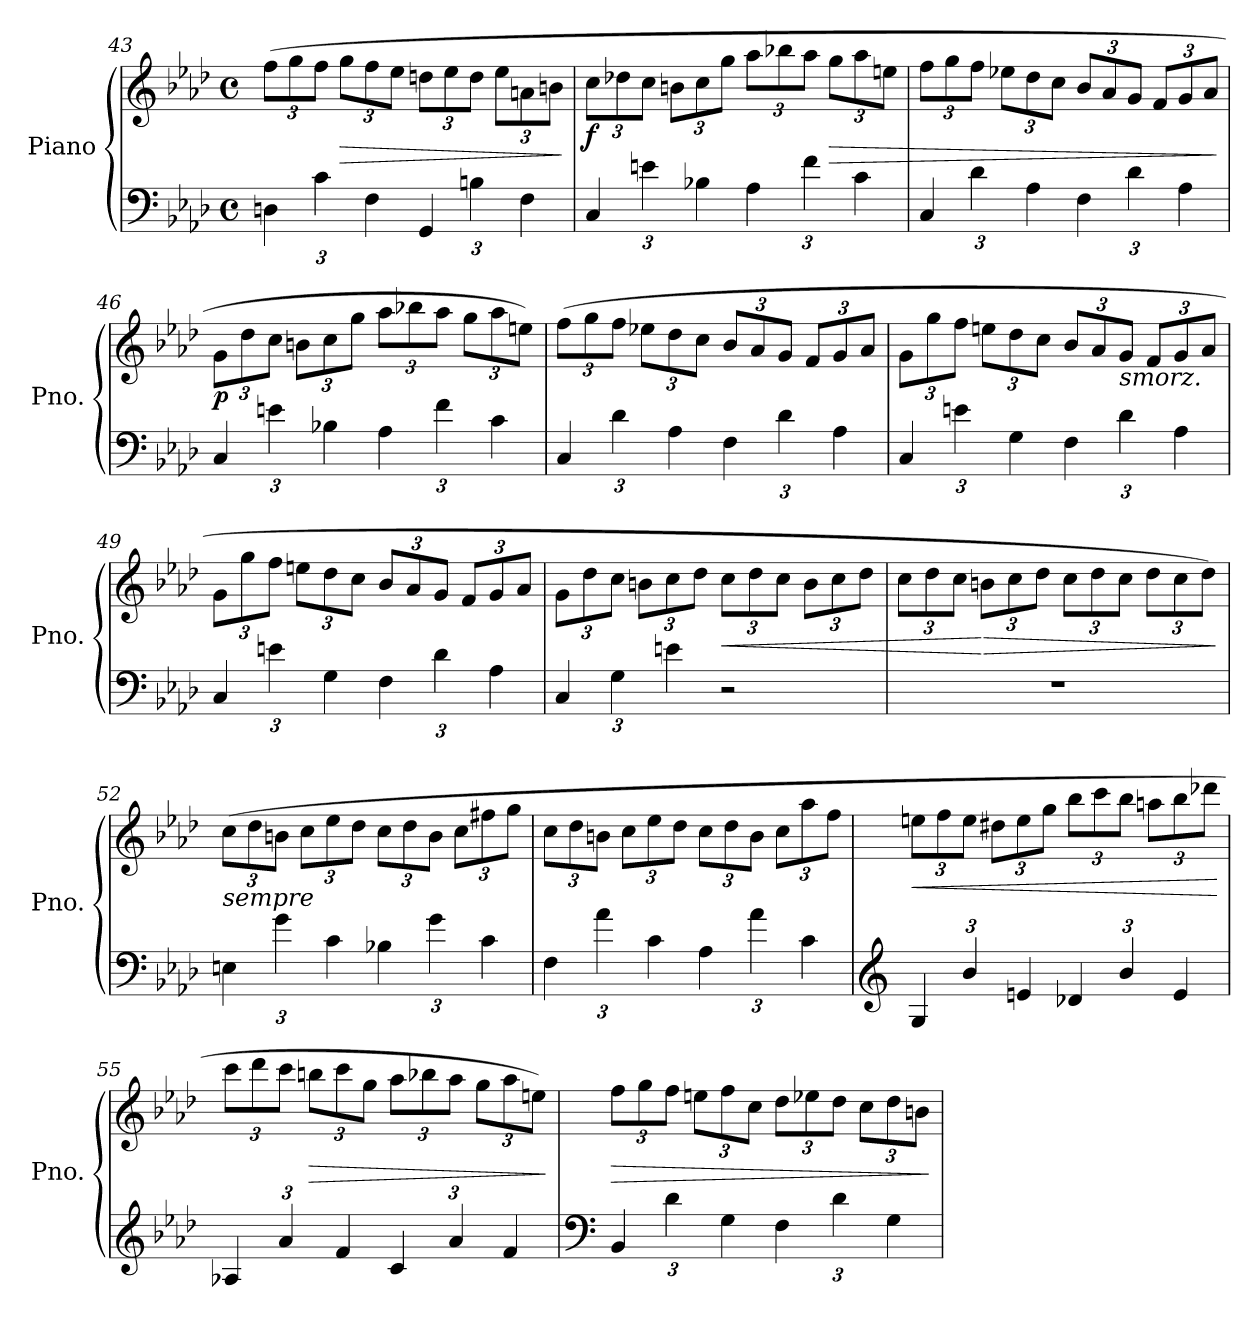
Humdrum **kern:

**kern	**kern	**dynam
*part1	*part1	*part1
*staff2	*staff1	*staff1/2
*I"Piano	*	*
*I'Pno.	*	*
*clefF4	*clefG2	*
*k[b-e-a-d-]	*k[b-e-a-d-]	*
*M4/4	*M4/4	*
*met(c)	*met(c)	*
*Xbrackettup	*Xbrackettup	*
=43	=43	=43
6Dn\	(>12ff\L	.
.	12gg\	.
6c\	12ff\J	.
!	!	!LO:HP:b
.	12gg\L	>
6F\	12ff\	.
.	12ee-\J	.
6GG/	12ddn\L	.
.	12ee-\	.
6Bn\	12dd\J	.
.	12ee-\L	.
6F\	12an\	.
.	12bn\J	.
.	.	]
=44	=44	=44
!	!	!LO:DY:b
6C/	12cc\L	f
.	12dd-X\	.
6en\	12cc\J	.
.	12bn\L	.
6B-X\	12cc\	.
.	12gg\J	.
6A-\	12aa-\L	.
.	12bb-X\	.
6f\	12aa-\J	.
!	!	!LO:HP:b
.	12gg\L	>
6c\	12aa-\	.
.	12een\J	.
!!LO:LB:g=z
=45	=45	=45
6C/	12ff\L	.
.	12gg\	.
6d-\	12ff\J	.
.	12ee-X\L	.
6A-\	12dd-\	.
.	12cc\J	.
6F\	12b-/L	.
.	12a-/	.
6d-\	12g/J	.
.	12f/L	.
6A-\	12g/	.
.	12a-/J	.
.	.	]
=46	=46	=46
!	!	!LO:DY:b
6C/	12g\L	p
.	12dd-\	.
6en\	12cc\J	.
.	12bn\L	.
6B-X\	12cc\	.
.	12gg\J	.
6A-\	12aa-\L	.
.	12bb-X\	.
6f\	12aa-\J	.
.	12gg\L	.
6c\	12aa-\	.
.	12een\J)	.
=47	=47	=47
6C/	(>12ff\L	.
.	12gg\	.
6d-\	12ff\J	.
.	12ee-X\L	.
6A-\	12dd-\	.
.	12cc\J	.
6F\	12b-/L	.
.	12a-/	.
6d-\	12g/J	.
.	12f/L	.
6A-\	12g/	.
.	12a-/J	.
!!LO:LB:g=z
=48	=48	=48
6C/	12g\L	.
.	12gg\	.
6en\	12ff\J	.
.	12een\L	.
6G\	12dd-\	.
.	12cc\J	.
6F\	12b-/L	.
.	12a-/	.
!	!LO:TX:b:i:t=smorz.	!
6d-\	12g/J	.
.	12f/L	.
6A-\	12g/	.
.	12a-/J	.
=49	=49	=49
6C/	12g\L	.
.	12gg\	.
6en\	12ff\J	.
.	12een\L	.
6G\	12dd-\	.
.	12cc\J	.
6F\	12b-/L	.
.	12a-/	.
6d-\	12g/J	.
.	12f/L	.
6A-\	12g/	.
.	12a-/J	.
=50	=50	=50
6C/	12g\L	.
.	12dd-\	.
6G\	12cc\J	.
.	12bn\L	.
6en\	12cc\	.
.	12dd-\J	.
!	!	!LO:HP:b
2r	12cc\L	<
.	12dd-\	.
.	12cc\J	.
.	12b\L	.
.	12cc\	.
.	12dd-\J	.
=51	=51	=51
1r	12cc\L	.
.	12dd-\	.
.	12cc\J	.
!	!	!LO:HP:n=1:b
.	12bn\L	[ >
.	12cc\	.
.	12dd-\J	.
.	12cc\L	.
.	12dd-\	.
.	12cc\J	.
.	12dd-\L	.
.	12cc\	.
.	12dd-\J)	.
.	.	]
!!LO:PB:g=z
=52	=52	=52
!	!LO:TX:b:i:t=sempre	!
6En\	(>12cc\L	.
.	12dd-\	.
6g\	12bn\J	.
!	!	!LO:DY:b
.	12cc\L	other-dynamics
6c\	12ee-\	.
.	12dd-\J	.
6B-X\	12cc\L	.
.	12dd-\	.
6g\	12b\J	.
.	12cc\L	.
6c\	12ff#X\	.
.	12gg\J	.
=53	=53	=53
6F\	12cc\L	.
.	12dd-\	.
6a-\	12bn\J	.
.	12cc\L	.
6c\	12ee-\	.
.	12dd-\J	.
6A-\	12cc\L	.
.	12dd-\	.
6a-\	12b\J	.
.	12cc\L	.
6c\	12aa-\	.
.	12ff\J	.
=54	=54	=54
*clefG2	*	*
!	!	!LO:HP:b
6G/	12een\L	<
.	12ff\	.
6b-/	12ee\J	.
.	12dd#X\L	.
6en/	12ee\	.
.	12gg\J	.
6d-X/	12bb-\L	.
.	12ccc\	.
6b-/	12bb-\J	.
.	12aan\L	.
6e/	12bb-\	.
.	12ddd-X\J	.
.	.	[
!!LO:LB:g=z
=55	=55	=55
6A-X/	12ccc\L	.
.	12ddd-\	.
6a-/	12ccc\J	.
!	!	!LO:HP:b
.	12bbn\L	>
6f/	12ccc\	.
.	12gg\J	.
6c/	12aa-\L	.
.	12bb-X\	.
6a-/	12aa-\J	.
.	12gg\L	.
6f/	12aa-\	.
.	12een\J)	.
.	.	]
=56	=56	=56
*clefF4	*	*
!	!	!LO:HP:b
6BB-/	12ff\L	>
.	12gg\	.
6d-\	12ff\J	.
.	12een\L	.
6G\	12ff\	.
.	12cc\J	.
6F\	12dd-\L	.
.	12ee-X\	.
6d-\	12dd-\J	.
.	12cc\L	.
6G\	12dd-\	.
.	12bn\J	.
.	.	]
=	=	=
*-	*-	*-
